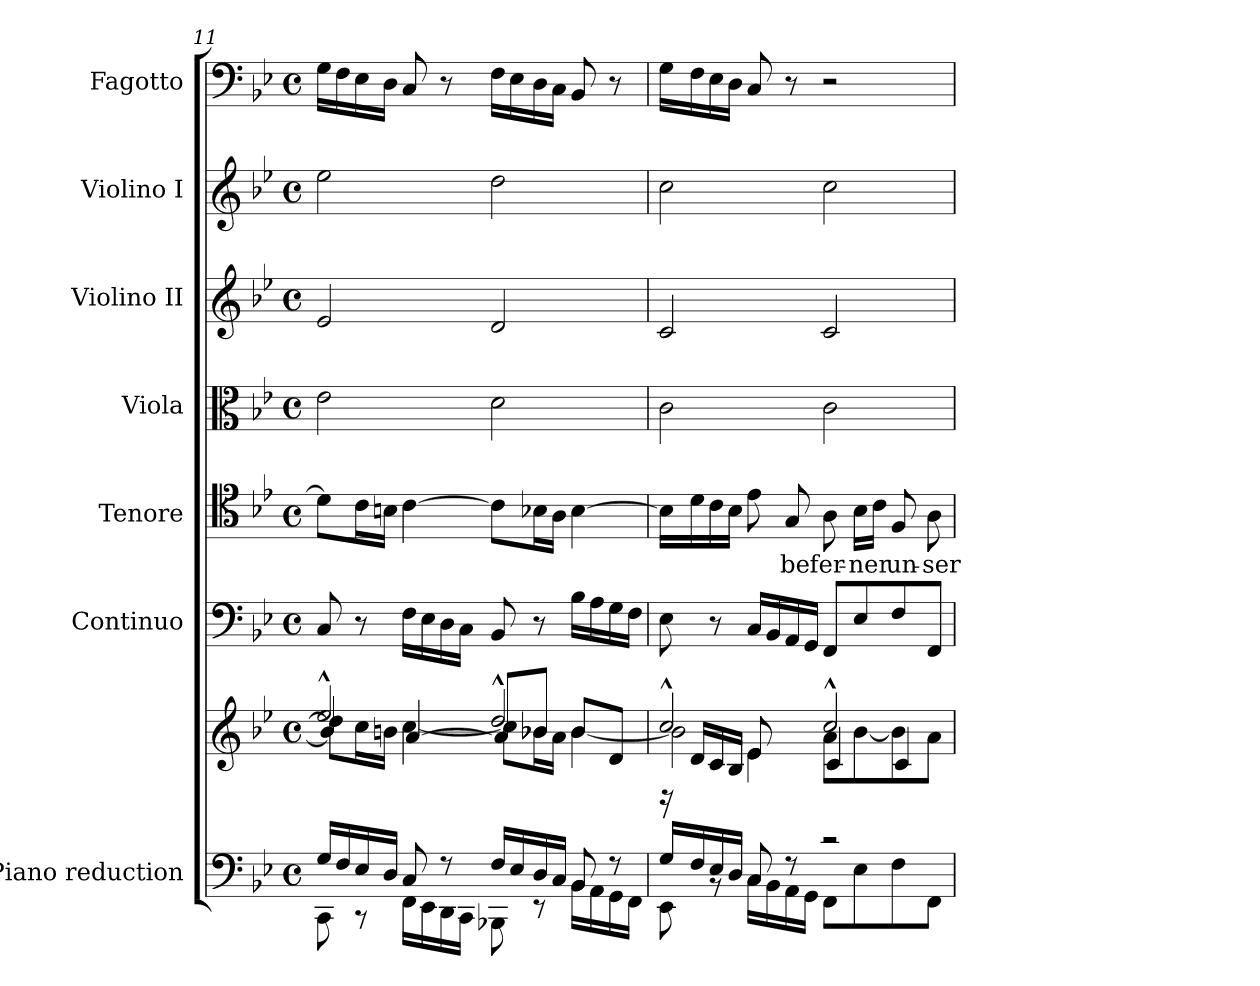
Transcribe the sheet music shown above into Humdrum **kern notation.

**kern	**kern	**kern	**kern	**text	**kern	**kern	**kern	**kern
*part7	*part7	*part6	*part5	*part5	*part4	*part3	*part2	*part1
*staff8	*staff7	*staff6	*staff5	*staff5	*staff4	*staff3	*staff2	*staff1
*I"Piano reduction	*	*I"Continuo	*I"Tenore	*	*I"Viola	*I"Violino II	*I"Violino I	*I"Fagotto
*I'Pno	*	*	*	*	*I'Vla	*I'Vln	*I'Vln	*
*clefF4	*clefG2	*clefF4	*clefC4	*	*clefC3	*clefG2	*clefG2	*clefF4
*k[b-e-]	*k[b-e-]	*k[b-e-]	*k[b-e-]	*	*k[b-e-]	*k[b-e-]	*k[b-e-]	*k[b-e-]
*M4/4	*M4/4	*M4/4	*M4/4	*	*M4/4	*M4/4	*M4/4	*M4/4
*met(c)	*met(c)	*met(c)	*met(c)	*	*met(c)	*met(c)	*met(c)	*met(c)
=11	=11	=11	=11	=11	=11	=11	=11	=11
*^	*^	*	*	*	*	*	*	*
*	*	*	*^	*	*	*	*	*	*	*
16G/LL	8CC:\	2ee-^^/	8dd\L]	4b-/]	8C/	8d\L]	.	2e-\	2e-/	2ee-\	16G\LL
16F/	.	.	.	.	.	.	.	.	.	.	16F\
16E-/	8r	.	16cc\L	.	8r	16c\L	.	.	.	.	16E-\
16D/JJ	.	.	16bn\JJ	.	.	16Bn\JJ	.	.	.	.	16D\JJ
8C/	16FF\LL	.	[4cc\	[4a/	16F\LL	[4c\	.	.	.	.	8C/
.	16EE-\	.	.	.	16E-\	.	.	.	.	.	.
8r	16DD\	.	.	.	16D\	.	.	.	.	.	8r
.	16CC\JJ	.	.	.	16C\JJ	.	.	.	.	.	.
16F/LL	8BBB-X:\	2dd^^/	8cc\L]	8a/L]	8BB-/	8c\L]	.	2d\	2d/	2dd\	16F\LL
16E-/	.	.	.	.	.	.	.	.	.	.	16E-\
16D/	8r	.	16b-X\L	8b-/J	8r	16B-X\L	.	.	.	.	16D\
16C/JJ	.	.	16a\JJ	.	.	16A\JJ	.	.	.	.	16C\JJ
8BB-/	16BB-\LL	.	[4b-\	8b-/L	16B-\LL	[4B-\	.	.	.	.	8BB-/
.	16AA\	.	.	.	16A\	.	.	.	.	.	.
8r	16GG\	.	.	8d/J	16G\	.	.	.	.	.	8r
.	16FF\JJ	.	.	.	16F\JJ	.	.	.	.	.	.
=12	=12	=12	=12	=12	=12	=12	=12	=12	=12	=12	=12
*	*^	*	*	*	*	*	*	*	*	*	*
!	!	!	!	!LO:N:head=open	!	!	!	!	!	!	!	!
4.ryy	16G/LL	8EE-\	2cc^^/	4b-\]	16rD	8E-\	16B-\LL]	.	2c\	2c/	2cc\	16G\LL
.	16F/	.	.	.	16d/LL	.	16d\	.	.	.	.	16F\
.	16E-/	8rBB	.	.	16c/	8r	16c\	.	.	.	.	16E-\
.	16D/JJ	.	.	.	16B-/JJ	.	16B-\JJ	.	.	.	.	16D\JJ
.	8C/	16C\LL	.	4e-\	8e-/L	16C/LL	8e-\	.	.	.	.	8C/
.	.	16BB-\	.	.	.	16BB-/	.	.	.	.	.	.
!	!	!	!	!	!	!	!	!LO:LY:b	!	!	!	!
8G/J	8rF	16AA\	.	.	8ryy	16AA/	8G/	-be	.	.	.	8r
.	.	16GG\JJ	.	.	.	16GG/JJ	.	.	.	.	.	.
!	!	!	!	!	!	!	!	!LO:LY:b	!	!	!	!
2ryy	2r	8FF\L	2cc^^/	8a\L	4c/	8FF/L	8A\	fer-	2c\	2c/	2cc\	2r
!	!	!	!	!	!	!	!	!LO:LY:b	!	!	!	!
.	.	8E-\	.	[8b-\	.	8E-/	16B-\LL	-ner	.	.	.	.
.	.	.	.	.	.	.	16c\JJ	.	.	.	.	.
!	!	!	!	!	!	!	!	!LO:LY:b	!	!	!	!
.	.	8F\	.	8b-\]	4c/	8F/	8F/	un-	.	.	.	.
!	!	!	!	!	!	!	!	!LO:LY:b	!	!	!	!
.	.	8FF\J	.	8a\J	.	8FF/J	8A\	-ser	.	.	.	.
*v	*v	*v	*	*	*	*	*	*	*	*	*	*
*	*v	*v	*v	*	*	*	*	*	*	*
=	=	=	=	=	=	=	=	=
*-	*-	*-	*-	*-	*-	*-	*-	*-
